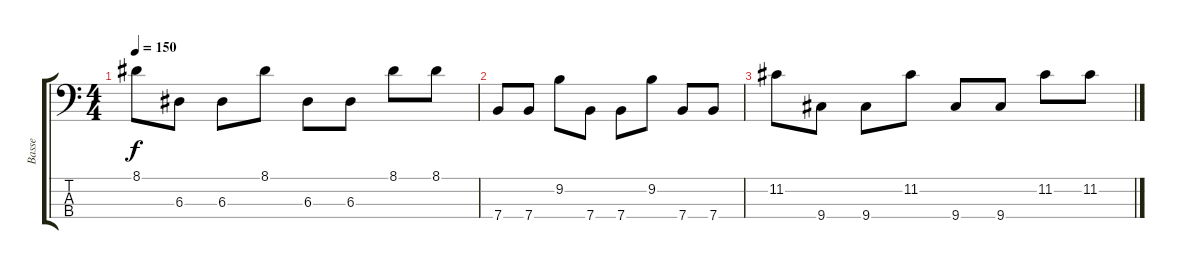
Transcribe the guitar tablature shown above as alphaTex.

\track ("Basse" "Basse") {instrument electricbasspick}
\staff {score tabs}
\tuning (G2 D2 A1 E1) {hide}
\ts (4 4)
\tempo 150
\clef f4
\ks c
8.1.8{dy f} 6.3.8 6.3.8 8.1.8 6.3.8 6.3.8 8.1.8 8.1.8 |
7.4.8 7.4.8 9.2.8 7.4.8 7.4.8 9.2.8 7.4.8 7.4.8 |
11.2.8 9.4.8 9.4.8 11.2.8 9.4.8 9.4.8 11.2.8 11.2.8
